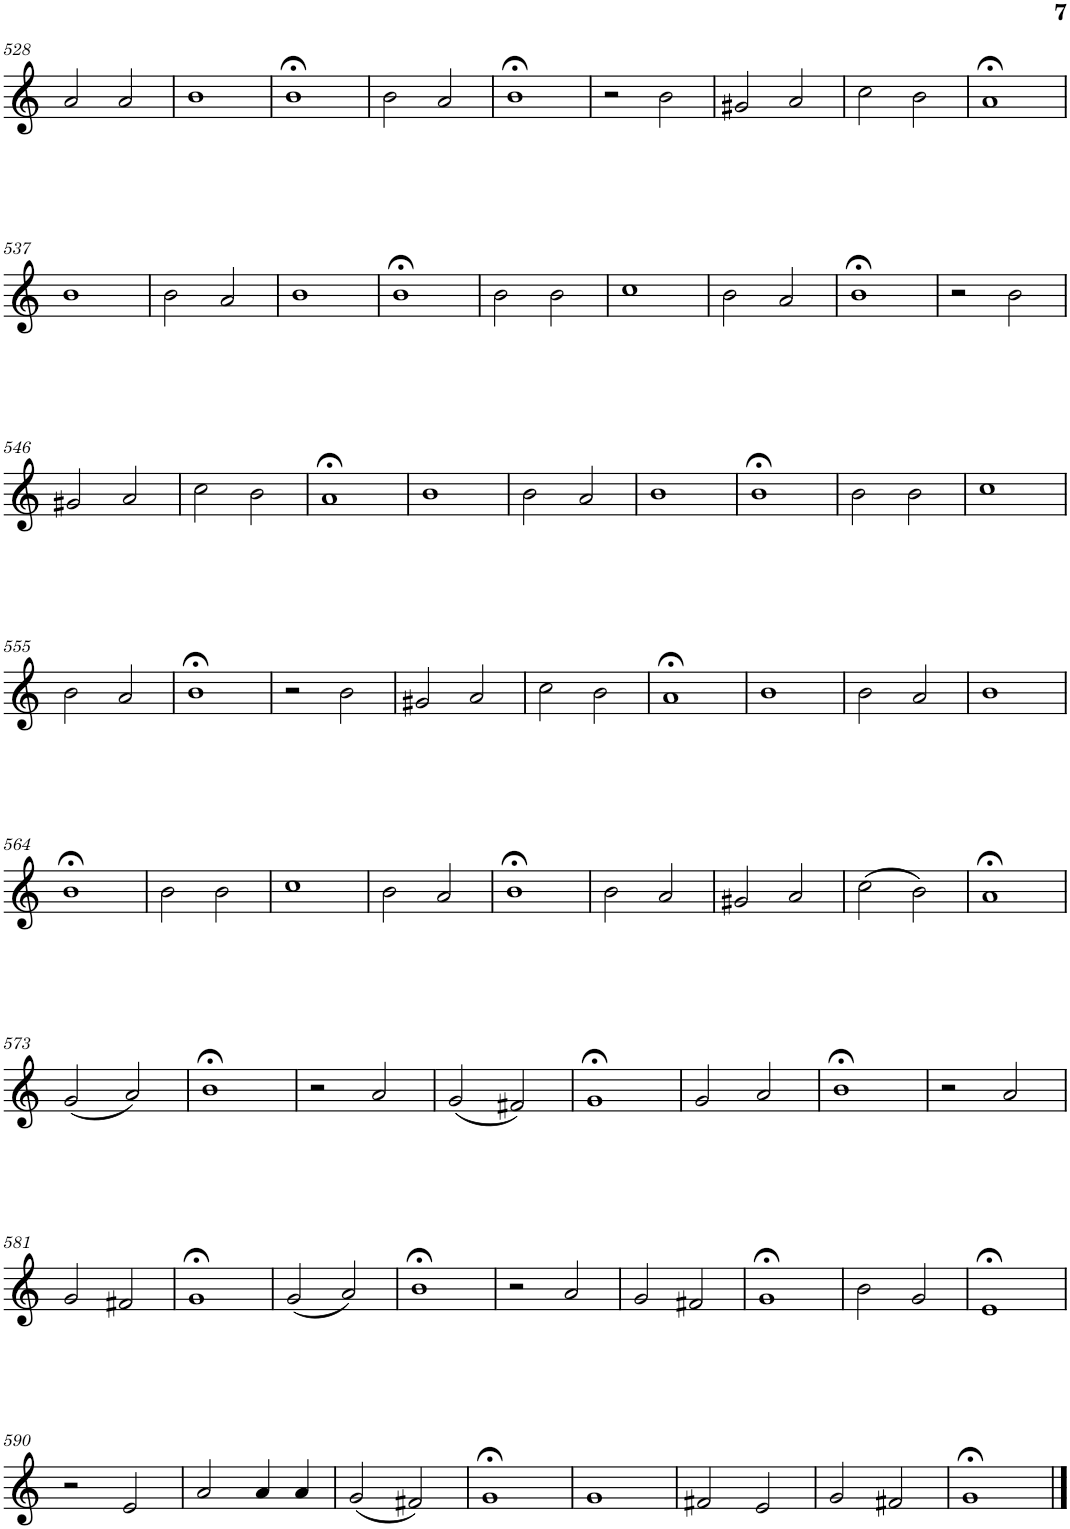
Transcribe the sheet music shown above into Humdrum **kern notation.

**kern
*part1
*staff1
*I"Piano
*I'Pno.
!!LO:PB:g=z
*clefG2
*k[]
*M4/4
*met(c)
=528
2a/
2a/
=529
1b
=530
1b;<
=531
2b\
2a/
=532
1b;<
=533
2r
2b\
=534
2g#X/
2a/
=535
2cc\
2b\
=536
1a;<
!!LO:LB:g=z
=537
1b
=538
2b\
2a/
=539
1b
=540
1b;<
=541
2b\
2b\
=542
1cc
=543
2b\
2a/
=544
1b;<
=545
2r
2b\
!!LO:LB:g=z
=546
2g#X/
2a/
=547
2cc\
2b\
=548
1a;<
=549
1b
=550
2b\
2a/
=551
1b
=552
1b;<
=553
2b\
2b\
=554
1cc
!!LO:LB:g=z
=555
2b\
2a/
=556
1b;<
=557
2r
2b\
=558
2g#X/
2a/
=559
2cc\
2b\
=560
1a;<
=561
1b
=562
2b\
2a/
=563
1b
!!LO:LB:g=z
=564
1b;<
=565
2b\
2b\
=566
1cc
=567
2b\
2a/
=568
1b;<
=569
2b\
2a/
=570
2g#X/
2a/
=571
(2cc\
2b\)
=572
1a;<
!!LO:LB:g=z
=573
(2g/
2a/)
=574
1b;<
=575
2r
2a/
=576
(2g/
2f#X/)
=577
1g;<
=578
2g/
2a/
=579
1b;<
=580
2r
2a/
!!LO:LB:g=z
=581
2g/
2f#X/
=582
1g;<
=583
(2g/
2a/)
=584
1b;<
=585
2r
2a/
=586
2g/
2f#X/
=587
1g;<
=588
2b\
2g/
=589
1e;<
!!LO:LB:g=z
=590
2r
2e/
=591
2a/
4a/
4a/
=592
(2g/
2f#X/)
=593
1g;<
=594
1g
=595
2f#X/
2e/
=596
2g/
2f#X/
=597
1g;<
==
*-
